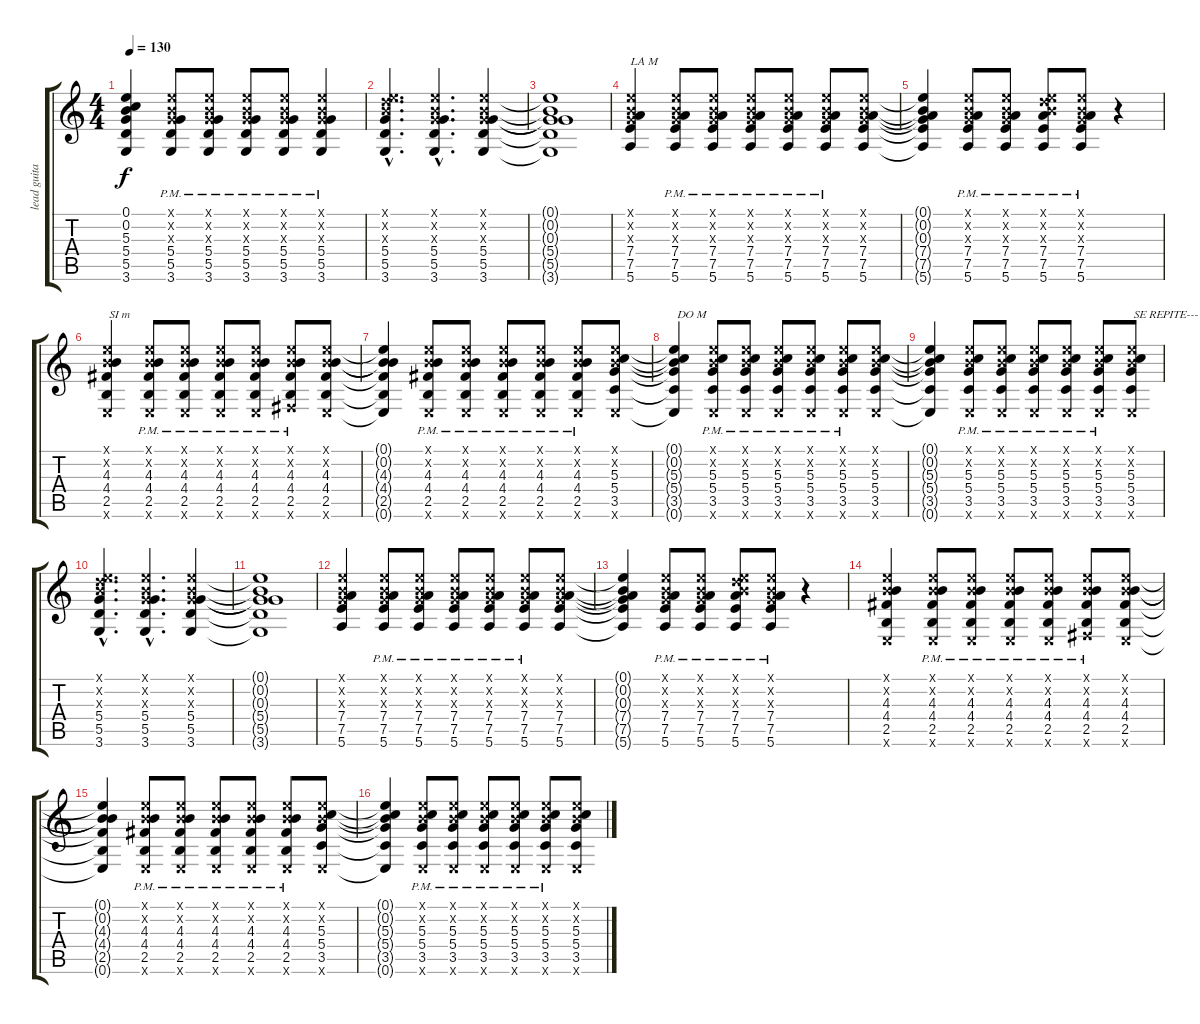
\track ("lead guitar" "lead guita") {instrument distortionguitar}
\staff {score tabs}
\tuning (E4 B3 G3 D3 A2 E2) {hide}
\ts (4 4)
\tempo 130
\clef g2
\ks c
(0.1{t} 0.2{t} 5.3{t} 5.4{t} 5.5{t} 3.6{t}).4{dy f} (0.1{x} 0.2{x} 0.3{x} 5.4{pm} 5.5{pm} 3.6{pm}).8 (0.1{x} 0.2{x} 0.3{x} 5.4{pm} 5.5{pm} 3.6{pm}).8 (0.1{x} 0.2{x} 0.3{x} 5.4{pm} 5.5{pm} 3.6{pm}).8 (0.1{x} 0.2{x} 0.3{x} 5.4{pm} 5.5{pm} 3.6{pm}).8 (0.1{x} 0.2{x} 0.3{x} 5.4{pm} 5.5{pm} 3.6{pm}).4 |
(0.1{hac x} 0.2{hac x} 7.3{hac x} 5.4{hac} 5.5{hac} 3.6{hac}).4{d} (0.1{hac x} 0.2{hac x} 0.3{hac x} 5.4{hac} 5.5{hac} 3.6{hac}).4{d} (0.1{x} 0.2{x} 0.3{x} 5.4 5.5 3.6).4 |
(0.1{t} 0.2{t} 0.3{t} 5.4{t} 5.5{t} 3.6{t}).1 |
(0.1{x} 0.2{x} 0.3{x} 7.4 7.5 5.6).4{txt "LA M"} (0.1{x} 0.2{x} 0.3{x} 7.4{pm} 7.5{pm} 5.6{pm}).8 (0.1{x} 0.2{x} 0.3{x} 7.4{pm} 7.5{pm} 5.6{pm}).8 (0.1{x} 0.2{x} 0.3{x} 7.4{pm} 7.5{pm} 5.6{pm}).8 (0.1{x} 0.2{x} 0.3{x} 7.4{pm} 7.5{pm} 5.6{pm}).8 (0.1{x} 0.2{x} 0.3{x} 7.4{pm} 7.5{pm} 5.6{pm}).8 (0.1{x} 0.2{x} 0.3{x} 7.4 7.5 5.6).8 |
(0.1{t} 0.2{t} 0.3{t} 7.4{t} 7.5{t} 5.6{t}).4 (0.1{x} 0.2{x} 0.3{x} 7.4{pm} 7.5{pm} 5.6{pm}).8 (0.1{x} 0.2{x} 0.3{x} 7.4{pm} 7.5{pm} 5.6{pm}).8 (0.1{x} 0.2{x} 7.3{x} 7.4{pm} 7.5{pm} 5.6{pm}).8 (0.1{x} 0.2{x} 0.3{x} 7.4{pm} 7.5{pm} 5.6{pm}).8 r.4 |
(0.1{x} 0.2{x} 4.3 4.4 2.5 0.6{x}).4{txt " SI m"} (0.1{x} 0.2{x} 4.3{pm} 4.4{pm} 2.5{pm} 0.6{x}).8 (0.1{x} 0.2{x} 4.3{pm} 4.4{pm} 2.5{pm} 0.6{x}).8 (0.1{x} 0.2{x} 4.3{pm} 4.4{pm} 2.5{pm} 0.6{x}).8 (0.1{x} 0.2{x} 4.3{pm} 4.4{pm} 2.5{pm} 0.6{x}).8 (0.1{x} 0.2{x} 4.3{pm} 4.4{pm} 2.5{pm} 2.6{x}).8 (0.1{x} 0.2{x} 4.3 4.4 2.5 0.6{x}).8 |
(0.1{t} 0.2{t} 4.3{t} 4.4{t} 2.5{t} 0.6{t}).4 (0.1{x} 0.2{x} 4.3{pm} 4.4{pm} 2.5{pm} 0.6{x}).8 (0.1{x} 0.2{x} 4.3{pm} 4.4{pm} 2.5{pm} 0.6{x}).8 (0.1{x} 0.2{x} 4.3{pm} 4.4{pm} 2.5{pm} 0.6{x}).8 (0.1{x} 0.2{x} 4.3{pm} 4.4{pm} 2.5{pm} 0.6{x}).8 (0.1{x} 0.2{x} 4.3{pm} 4.4{pm} 2.5{pm} 0.6{x}).8 (0.1{x} 0.2{x} 5.3 5.4 3.5 0.6{x}).8 |
(0.1{t} 0.2{t} 5.3{t} 5.4{t} 3.5{t} 0.6{t}).4{txt " DO M"} (0.1{x} 0.2{x} 5.3{pm} 5.4{pm} 3.5{pm} 0.6{x}).8 (0.1{x} 0.2{x} 5.3{pm} 5.4{pm} 3.5{pm} 0.6{x}).8 (0.1{x} 0.2{x} 5.3{pm} 5.4{pm} 3.5{pm} 0.6{x}).8 (0.1{x} 0.2{x} 5.3{pm} 5.4{pm} 3.5{pm} 0.6{x}).8 (0.1{x} 0.2{x} 5.3{pm} 5.4{pm} 3.5{pm} 0.6{x}).8 (0.1{x} 0.2{x} 5.3 5.4 3.5 0.6{x}).8 |
(0.1{t} 0.2{t} 5.3{t} 5.4{t} 3.5{t} 0.6{t}).4 (0.1{x} 0.2{x} 5.3{pm} 5.4{pm} 3.5{pm} 0.6{x}).8 (0.1{x} 0.2{x} 5.3{pm} 5.4{pm} 3.5{pm} 0.6{x}).8 (0.1{x} 0.2{x} 5.3{pm} 5.4{pm} 3.5{pm} 0.6{x}).8 (0.1{x} 0.2{x} 5.3{pm} 5.4{pm} 3.5{pm} 0.6{x}).8 (0.1{x} 0.2{x} 5.3{pm} 5.4{pm} 3.5{pm} 0.6{x}).8 (0.1{x} 0.2{x} 5.3 5.4 3.5 0.6{x}).8{txt " SE REPITE---"} |
(0.1{hac x} 0.2{hac x} 7.3{hac x} 5.4{hac} 5.5{hac} 3.6{hac}).4{d} (0.1{hac x} 0.2{hac x} 0.3{hac x} 5.4{hac} 5.5{hac} 3.6{hac}).4{d} (0.1{x} 0.2{x} 0.3{x} 5.4 5.5 3.6).4 |
(0.1{t} 0.2{t} 0.3{t} 5.4{t} 5.5{t} 3.6{t}).1 |
(0.1{x} 0.2{x} 0.3{x} 7.4 7.5 5.6).4 (0.1{x} 0.2{x} 0.3{x} 7.4{pm} 7.5{pm} 5.6{pm}).8 (0.1{x} 0.2{x} 0.3{x} 7.4{pm} 7.5{pm} 5.6{pm}).8 (0.1{x} 0.2{x} 0.3{x} 7.4{pm} 7.5{pm} 5.6{pm}).8 (0.1{x} 0.2{x} 0.3{x} 7.4{pm} 7.5{pm} 5.6{pm}).8 (0.1{x} 0.2{x} 0.3{x} 7.4{pm} 7.5{pm} 5.6{pm}).8 (0.1{x} 0.2{x} 0.3{x} 7.4 7.5 5.6).8 |
(0.1{t} 0.2{t} 0.3{t} 7.4{t} 7.5{t} 5.6{t}).4 (0.1{x} 0.2{x} 0.3{x} 7.4{pm} 7.5{pm} 5.6{pm}).8 (0.1{x} 0.2{x} 0.3{x} 7.4{pm} 7.5{pm} 5.6{pm}).8 (0.1{x} 0.2{x} 7.3{x} 7.4{pm} 7.5{pm} 5.6{pm}).8 (0.1{x} 0.2{x} 0.3{x} 7.4{pm} 7.5{pm} 5.6{pm}).8 r.4 |
(0.1{x} 0.2{x} 4.3 4.4 2.5 0.6{x}).4 (0.1{x} 0.2{x} 4.3{pm} 4.4{pm} 2.5{pm} 0.6{x}).8 (0.1{x} 0.2{x} 4.3{pm} 4.4{pm} 2.5{pm} 0.6{x}).8 (0.1{x} 0.2{x} 4.3{pm} 4.4{pm} 2.5{pm} 0.6{x}).8 (0.1{x} 0.2{x} 4.3{pm} 4.4{pm} 2.5{pm} 0.6{x}).8 (0.1{x} 0.2{x} 4.3{pm} 4.4{pm} 2.5{pm} 2.6{x}).8 (0.1{x} 0.2{x} 4.3 4.4 2.5 0.6{x}).8 |
(0.1{t} 0.2{t} 4.3{t} 4.4{t} 2.5{t} 0.6{t}).4 (0.1{x} 0.2{x} 4.3{pm} 4.4{pm} 2.5{pm} 0.6{x}).8 (0.1{x} 0.2{x} 4.3{pm} 4.4{pm} 2.5{pm} 0.6{x}).8 (0.1{x} 0.2{x} 4.3{pm} 4.4{pm} 2.5{pm} 0.6{x}).8 (0.1{x} 0.2{x} 4.3{pm} 4.4{pm} 2.5{pm} 0.6{x}).8 (0.1{x} 0.2{x} 4.3{pm} 4.4{pm} 2.5{pm} 0.6{x}).8 (0.1{x} 0.2{x} 5.3 5.4 3.5 0.6{x}).8 |
(0.1{t} 0.2{t} 5.3{t} 5.4{t} 3.5{t} 0.6{t}).4 (0.1{x} 0.2{x} 5.3{pm} 5.4{pm} 3.5{pm} 0.6{x}).8 (0.1{x} 0.2{x} 5.3{pm} 5.4{pm} 3.5{pm} 0.6{x}).8 (0.1{x} 0.2{x} 5.3{pm} 5.4{pm} 3.5{pm} 0.6{x}).8 (0.1{x} 0.2{x} 5.3{pm} 5.4{pm} 3.5{pm} 0.6{x}).8 (0.1{x} 0.2{x} 5.3{pm} 5.4{pm} 3.5{pm} 0.6{x}).8 (0.1{x} 0.2{x} 5.3 5.4 3.5 0.6{x}).8
